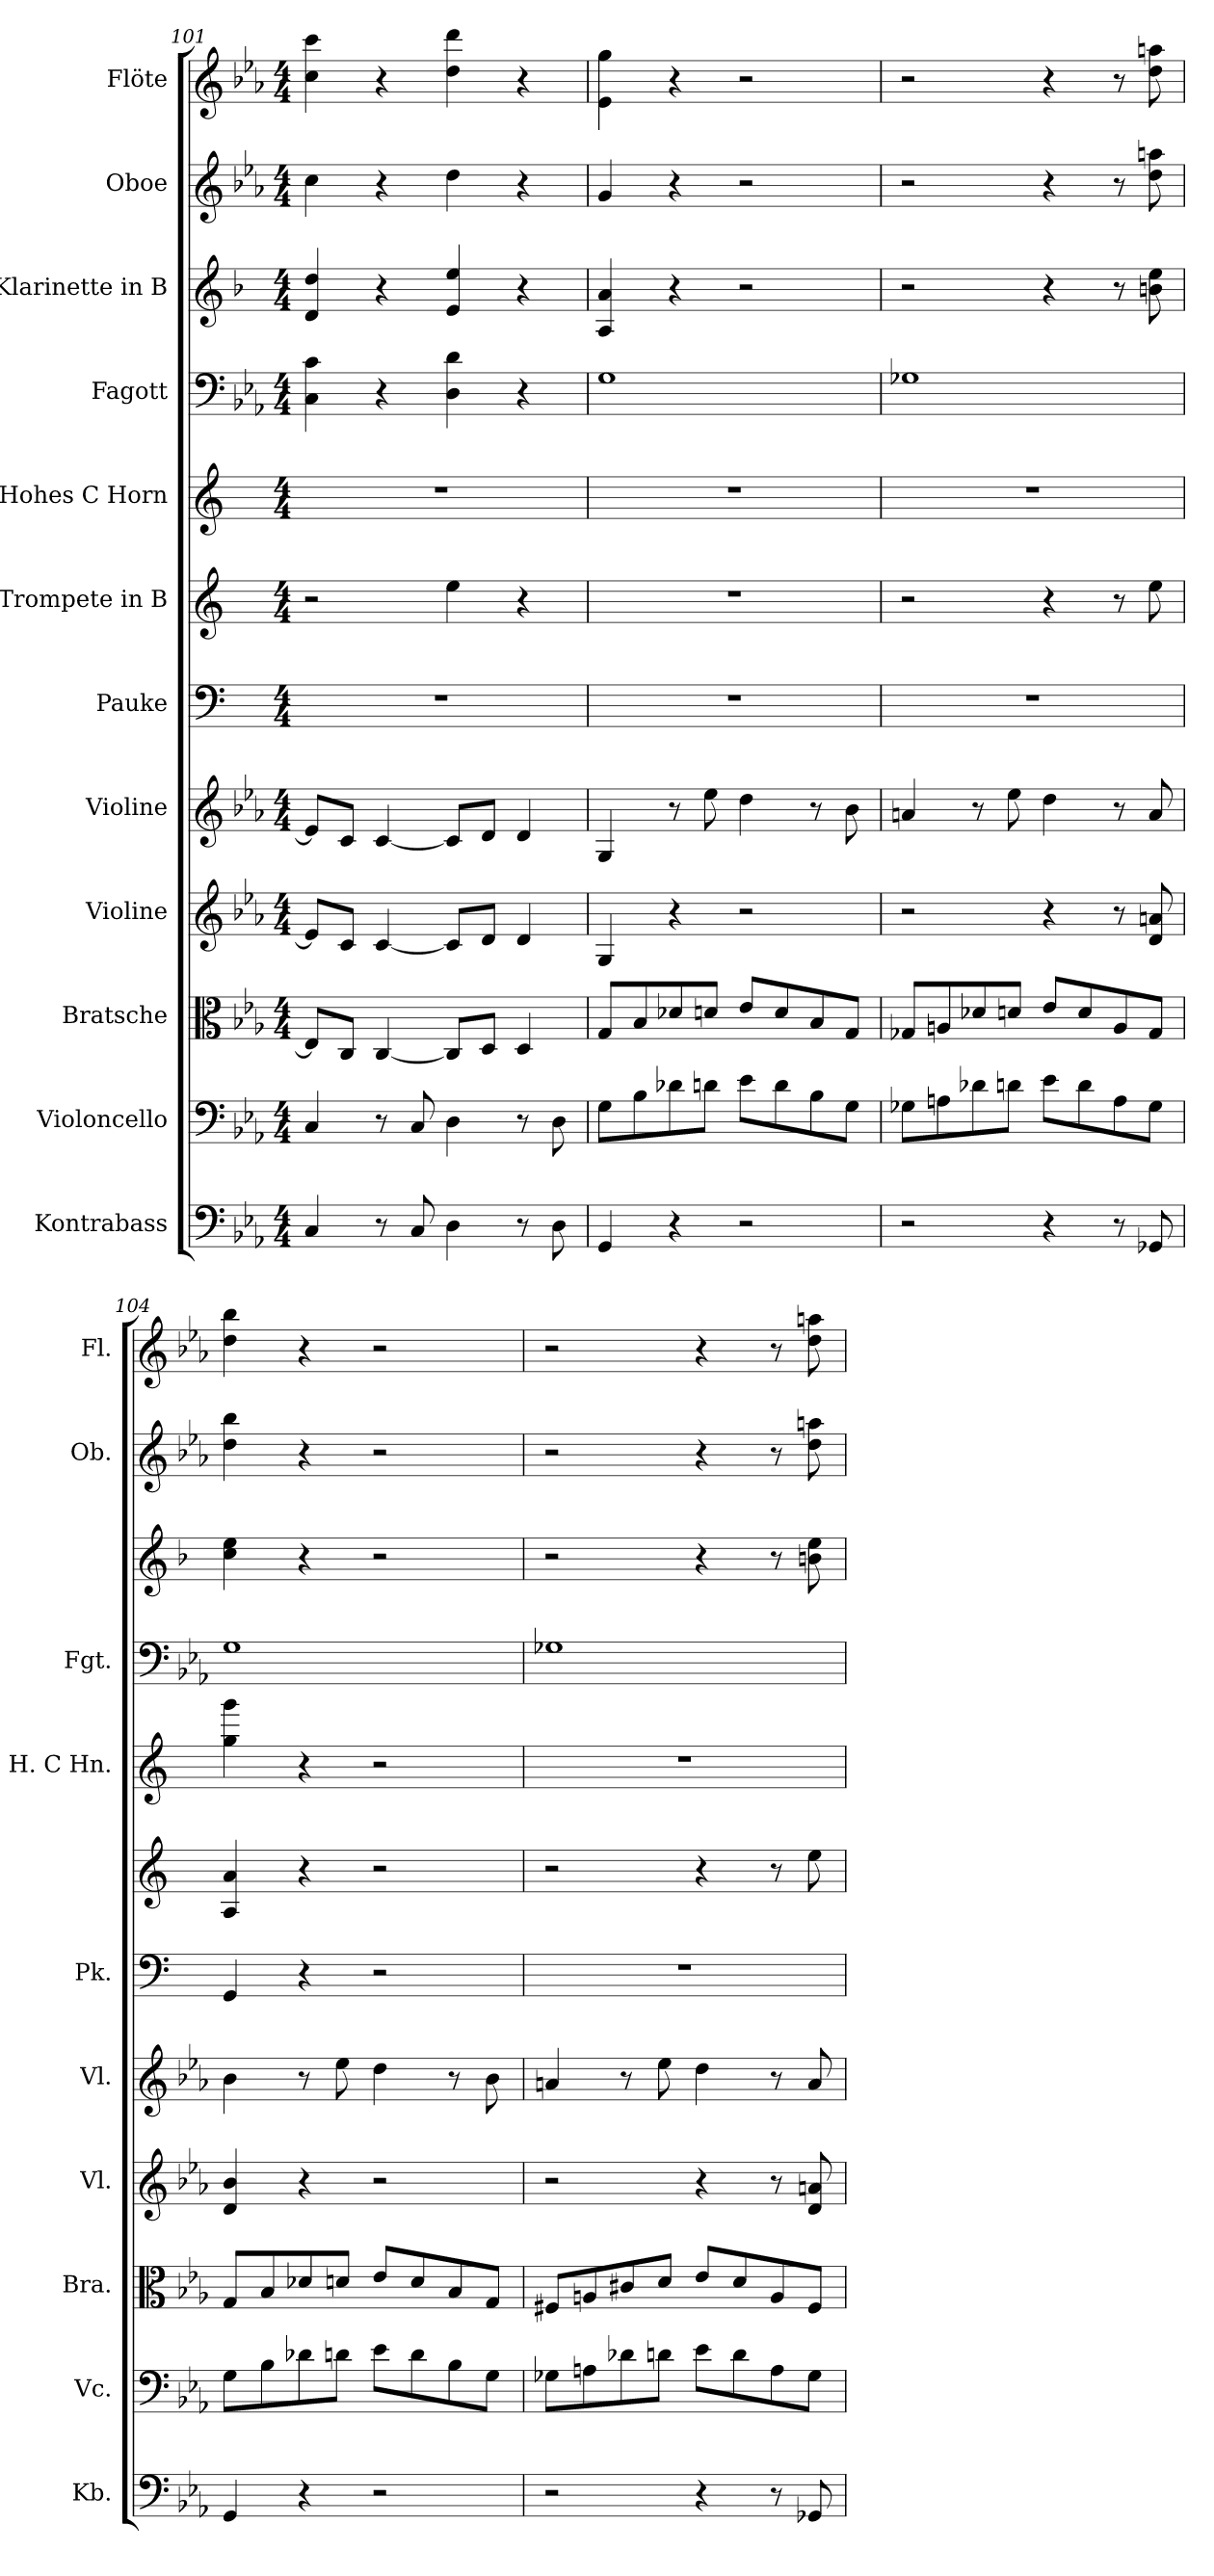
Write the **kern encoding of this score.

**kern	**kern	**kern	**kern	**kern	**kern	**kern	**kern	**kern	**kern	**kern	**kern
*part12	*part11	*part10	*part9	*part8	*part7	*part6	*part5	*part4	*part3	*part2	*part1
*staff12	*staff11	*staff10	*staff9	*staff8	*staff7	*staff6	*staff5	*staff4	*staff3	*staff2	*staff1
*I"Kontrabass	*I"Violoncello	*I"Bratsche	*I"Violine	*I"Violine	*I"Pauke	*I"Trompete in B	*I"Hohes C Horn	*I"Fagott	*I"Klarinette in B	*I"Oboe	*I"Flöte
*I'Kb.	*I'Vc.	*I'Bra.	*I'Vl.	*I'Vl.	*I'Pk.	*	*I'H. C Hn.	*I'Fgt.	*	*I'Ob.	*I'Fl.
*clefF4	*clefF4	*clefC3	*clefG2	*clefG2	*clefF4	*clefG2	*clefG2	*clefF4	*clefG2	*clefG2	*clefG2
*ITrd7c12	*	*	*	*	*	*ITrd1c2	*ITrd7c12	*	*ITrd1c2	*	*
*k[b-e-a-]	*k[b-e-a-]	*k[b-e-a-]	*k[b-e-a-]	*k[b-e-a-]	*k[]	*k[b-e-]	*k[]	*k[b-e-a-]	*k[b-e-a-]	*k[b-e-a-]	*k[b-e-a-]
*M4/4	*M4/4	*M4/4	*M4/4	*M4/4	*M4/4	*M4/4	*M4/4	*M4/4	*M4/4	*M4/4	*M4/4
=101	=101	=101	=101	=101	=101	=101	=101	=101	=101	=101	=101
4CC/	4C/	8E-/L]	8e-/L]	8e-/L]	1r	2r	1r	4C\ 4c\	4c/ 4cc/	4cc\	4cc\ 4ccc\
.	.	8C/J	8c/J	8c/J	.	.	.	.	.	.	.
8r	8r	[4C/	[4c/	[4c/	.	.	.	4r	4r	4r	4r
8CC/	8C/	.	.	.	.	.	.	.	.	.	.
4DD\	4D\	8C/L]	8c/L]	8c/L]	.	4dd\	.	4D\ 4d\	4d/ 4dd/	4dd\	4dd\ 4ddd\
.	.	8D/J	8d/J	8d/J	.	.	.	.	.	.	.
8r	8r	4D/	4d/	4d/	.	4r	.	4r	4r	4r	4r
8DD\	8D\	.	.	.	.	.	.	.	.	.	.
=102	=102	=102	=102	=102	=102	=102	=102	=102	=102	=102	=102
4GGG/	8G\L	8G/L	4G/	4G/	1r	1r	1r	1G	4G/ 4g/	4g/	4e-\ 4gg\
.	8B-\	8B-/	.	.	.	.	.	.	.	.	.
4r	8d-X\	8d-X/	4r	8r	.	.	.	.	4r	4r	4r
.	8dn\J	8dn/J	.	8ee-\	.	.	.	.	.	.	.
2r	8e-\L	8e-/L	2r	4dd\	.	.	.	.	2r	2r	2r
.	8d\	8d/	.	.	.	.	.	.	.	.	.
.	8B-\	8B-/	.	8r	.	.	.	.	.	.	.
.	8G\J	8G/J	.	8b-\	.	.	.	.	.	.	.
!!LO:PB:g=z
=103	=103	=103	=103	=103	=103	=103	=103	=103	=103	=103	=103
2r	8G-X\L	8G-X/L	2r	4an/	1r	2r	1r	1G-X	2r	2r	2r
.	8An\	8An/	.	.	.	.	.	.	.	.	.
.	8d-X\	8d-X/	.	8r	.	.	.	.	.	.	.
.	8dn\J	8dn/J	.	8ee-\	.	.	.	.	.	.	.
4r	8e-\L	8e-/L	4r	4dd\	.	4r	.	.	4r	4r	4r
.	8d\	8d/	.	.	.	.	.	.	.	.	.
8r	8A\	8A/	8r	8r	.	8r	.	.	8r	8r	8r
8GGG-X/	8G-\J	8G-/J	8d/ 8an/	8a/	.	8dd\	.	.	8an\ 8dd\	8dd\ 8aan\	8dd\ 8aan\
=104	=104	=104	=104	=104	=104	=104	=104	=104	=104	=104	=104
4GGG/	8G\L	8G/L	4d/ 4b-/	4b-\	4GG/	4G/ 4g/	4g\ 4gg\	1G	4b-\ 4dd\	4dd\ 4bb-\	4dd\ 4bb-\
.	8B-\	8B-/	.	.	.	.	.	.	.	.	.
4r	8d-X\	8d-X/	4r	8r	4r	4r	4r	.	4r	4r	4r
.	8dn\J	8dn/J	.	8ee-\	.	.	.	.	.	.	.
2r	8e-\L	8e-/L	2r	4dd\	2r	2r	2r	.	2r	2r	2r
.	8d\	8d/	.	.	.	.	.	.	.	.	.
.	8B-\	8B-/	.	8r	.	.	.	.	.	.	.
.	8G\J	8G/J	.	8b-\	.	.	.	.	.	.	.
=105	=105	=105	=105	=105	=105	=105	=105	=105	=105	=105	=105
2r	8G-X\L	8F#X/L	2r	4an/	1r	2r	1r	1G-X	2r	2r	2r
.	8An\	8An/	.	.	.	.	.	.	.	.	.
.	8d-X\	8c#X/	.	8r	.	.	.	.	.	.	.
.	8dn\J	8d/J	.	8ee-\	.	.	.	.	.	.	.
4r	8e-\L	8e-/L	4r	4dd\	.	4r	.	.	4r	4r	4r
.	8d\	8d/	.	.	.	.	.	.	.	.	.
8r	8A\	8A/	8r	8r	.	8r	.	.	8r	8r	8r
8GGG-X/	8G-\J	8F#/J	8d/ 8an/	8a/	.	8dd\	.	.	8an\ 8dd\	8dd\ 8aan\	8dd\ 8aan\
=	=	=	=	=	=	=	=	=	=	=	=
*-	*-	*-	*-	*-	*-	*-	*-	*-	*-	*-	*-
